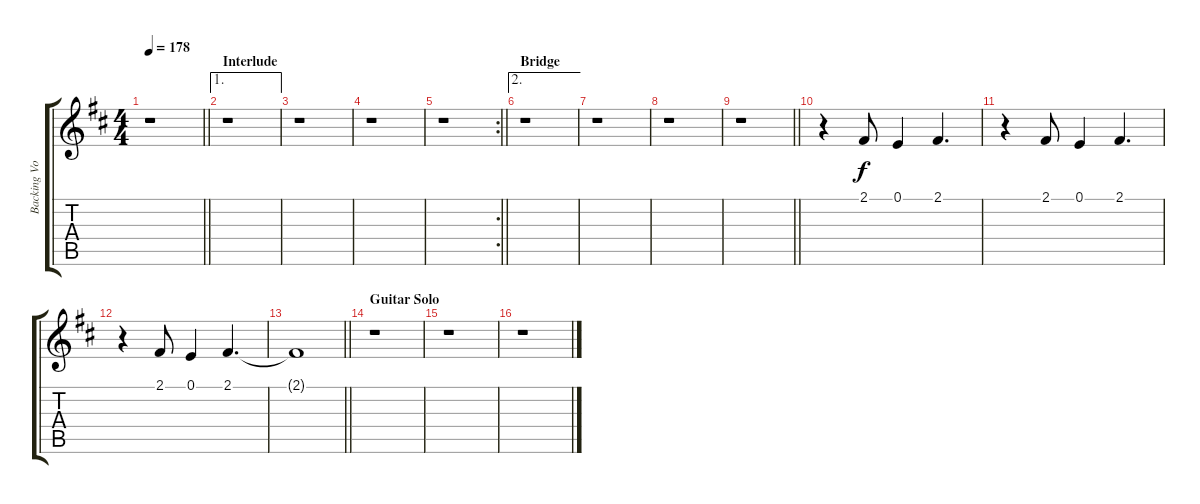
\track ("Backing Vox" "Backing Vo") {instrument lead2sawtooth}
\staff {score tabs}
\tuning (E4 B3 G3 D3 A2 E2) {hide}
\ts (4 4)
\tempo 178
\clef g2
\barLineRight lightlight
\ks d
r.1{dy f} |
\ae 1
\section ("" "Interlude")
r.1 |
r.1 |
r.1 |
\rc 2
\barLineRight lightlight
r.1 |
\ae 2
\section ("" "Bridge")
r.1 |
r.1 |
r.1 |
\barLineRight lightlight
r.1 |
r.4 2.1.8 0.1.4 2.1.4{d} |
r.4 2.1.8 0.1.4 2.1.4{d} |
r.4 2.1.8 0.1.4 2.1.4{d} |
\barLineRight lightlight
2.1{t}.1 |
\section ("" "Guitar Solo")
r.1 |
r.1 |
r.1
